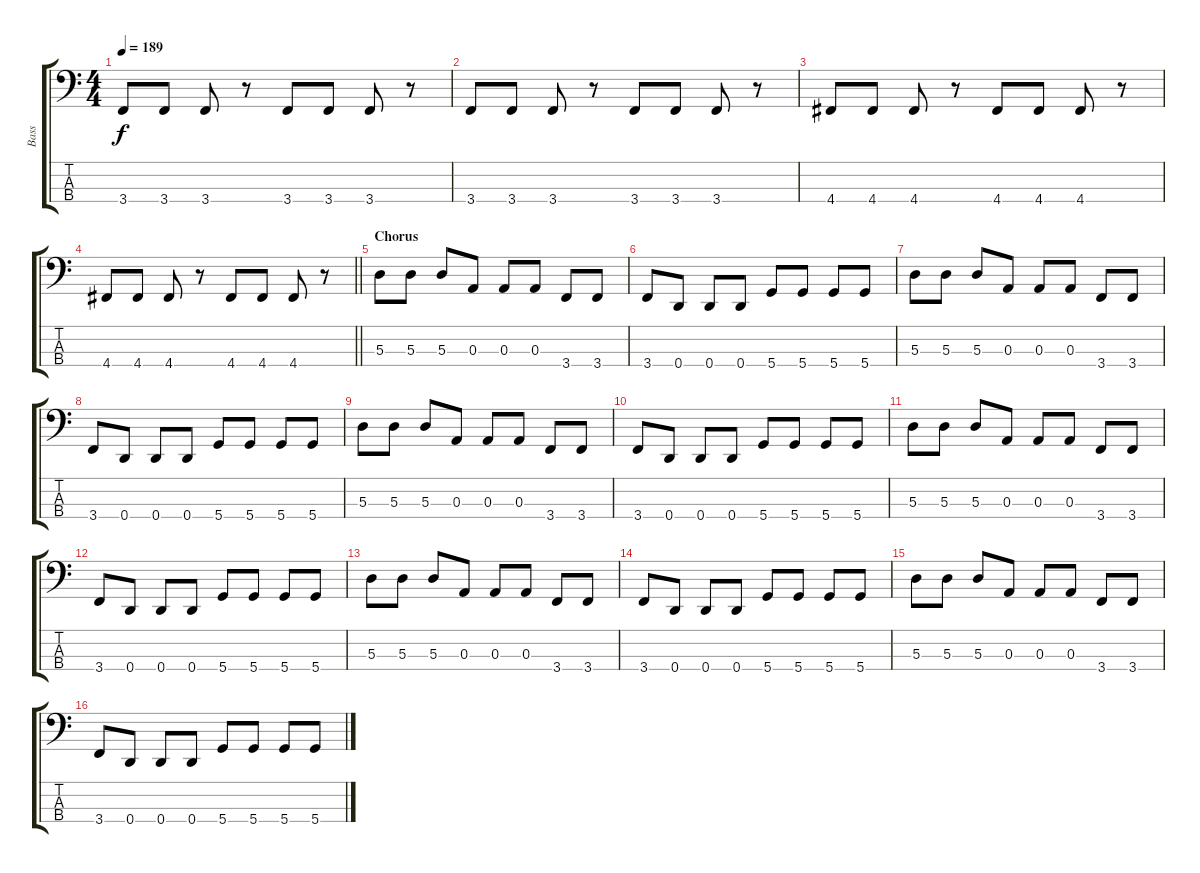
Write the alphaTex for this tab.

\track ("Bass" "Bass") {instrument slapbass1}
\staff {score tabs}
\tuning (G2 D2 A1 D1) {hide}
\ts (4 4)
\tempo 189
\clef f4
\ks c
3.4.8{dy f} 3.4.8 3.4.8 r.8 3.4.8 3.4.8 3.4.8 r.8 |
3.4.8 3.4.8 3.4.8 r.8 3.4.8 3.4.8 3.4.8 r.8 |
4.4.8 4.4.8 4.4.8 r.8 4.4.8 4.4.8 4.4.8 r.8 |
\barLineRight lightlight
4.4.8 4.4.8 4.4.8 r.8 4.4.8 4.4.8 4.4.8 r.8 |
\section ("" "Chorus")
5.3.8 5.3.8 5.3.8 0.3.8 0.3.8 0.3.8 3.4.8 3.4.8 |
3.4.8 0.4.8 0.4.8 0.4.8 5.4.8 5.4.8 5.4.8 5.4.8 |
5.3.8 5.3.8 5.3.8 0.3.8 0.3.8 0.3.8 3.4.8 3.4.8 |
3.4.8 0.4.8 0.4.8 0.4.8 5.4.8 5.4.8 5.4.8 5.4.8 |
5.3.8 5.3.8 5.3.8 0.3.8 0.3.8 0.3.8 3.4.8 3.4.8 |
3.4.8 0.4.8 0.4.8 0.4.8 5.4.8 5.4.8 5.4.8 5.4.8 |
5.3.8 5.3.8 5.3.8 0.3.8 0.3.8 0.3.8 3.4.8 3.4.8 |
3.4.8 0.4.8 0.4.8 0.4.8 5.4.8 5.4.8 5.4.8 5.4.8 |
5.3.8 5.3.8 5.3.8 0.3.8 0.3.8 0.3.8 3.4.8 3.4.8 |
3.4.8 0.4.8 0.4.8 0.4.8 5.4.8 5.4.8 5.4.8 5.4.8 |
5.3.8 5.3.8 5.3.8 0.3.8 0.3.8 0.3.8 3.4.8 3.4.8 |
3.4.8 0.4.8 0.4.8 0.4.8 5.4.8 5.4.8 5.4.8 5.4.8
